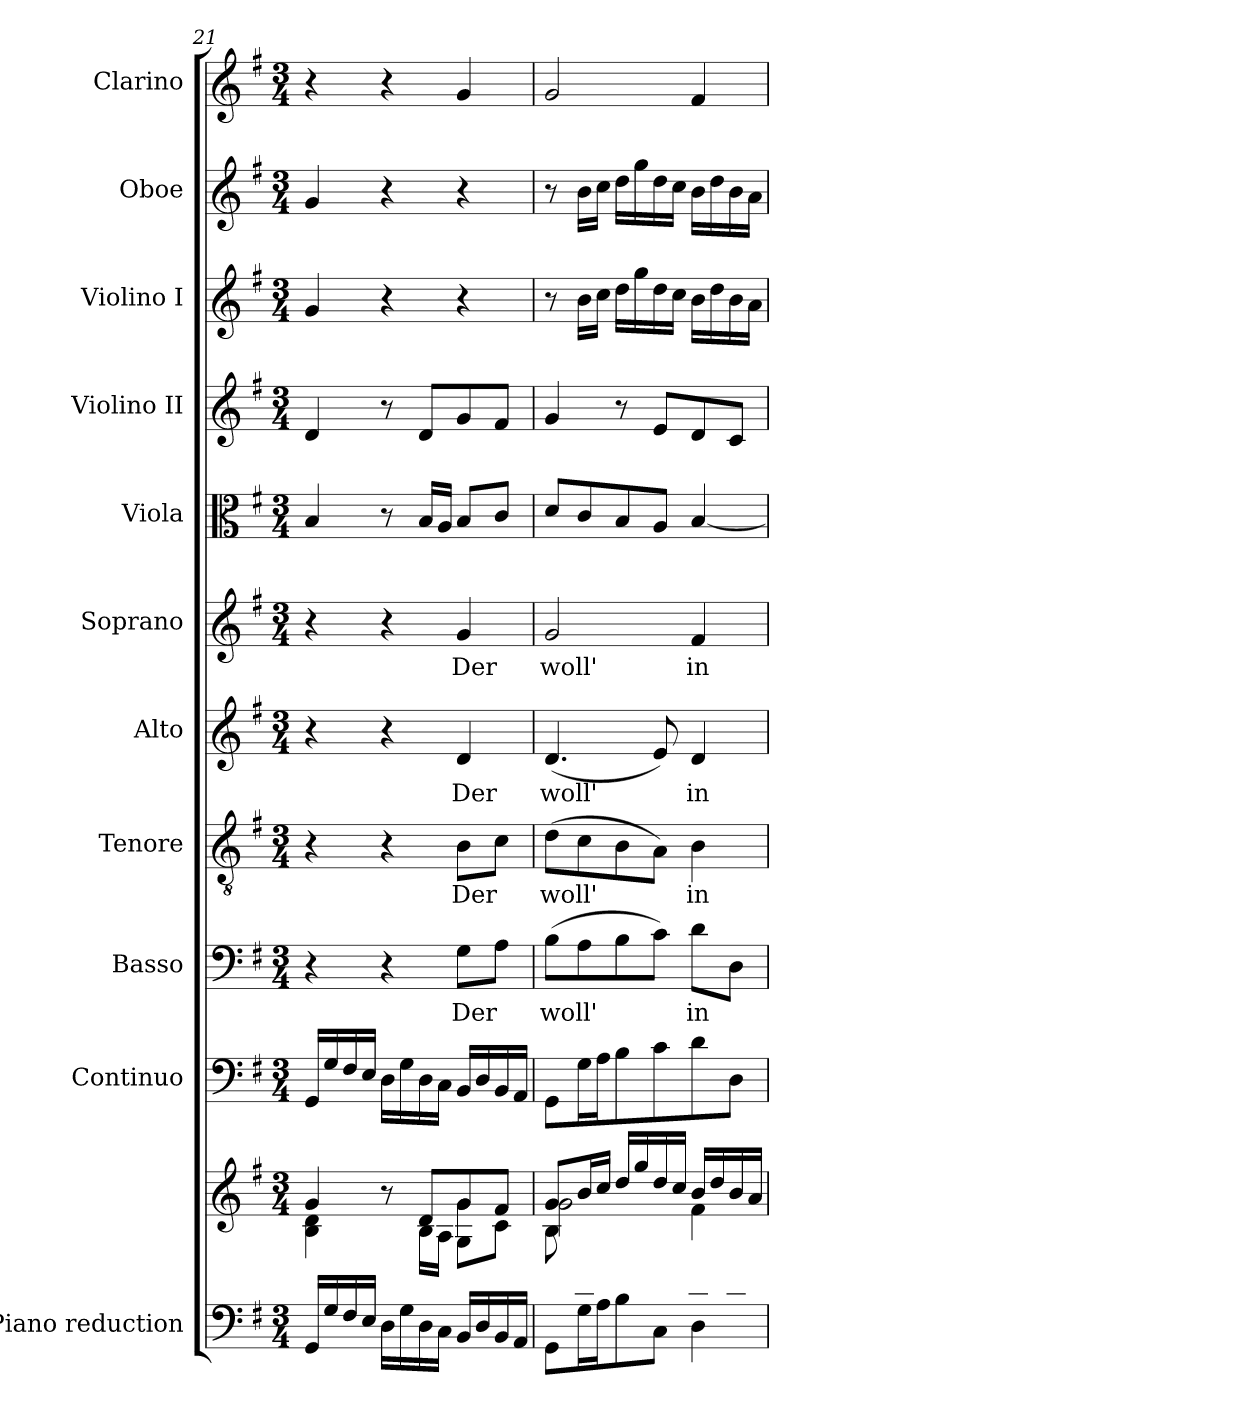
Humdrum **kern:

**kern	**kern	**kern	**kern	**text	**kern	**text	**kern	**text	**kern	**text	**kern	**kern	**kern	**kern	**kern
*part11	*part11	*part10	*part9	*part9	*part8	*part8	*part7	*part7	*part6	*part6	*part5	*part4	*part3	*part2	*part1
*staff12	*staff11	*staff10	*staff9	*staff9	*staff8	*staff8	*staff7	*staff7	*staff6	*staff6	*staff5	*staff4	*staff3	*staff2	*staff1
*I"Piano reduction	*	*I"Continuo	*I"Basso	*	*I"Tenore	*	*I"Alto	*	*I"Soprano	*	*I"Viola	*I"Violino II	*I"Violino I	*I"Oboe	*I"Clarino
*I'Pno	*	*	*	*	*	*	*	*	*	*	*	*	*	*I'Ob	*
*clefF4	*clefG2	*clefF4	*clefF4	*	*clefGv2	*	*clefG2	*	*clefG2	*	*clefC3	*clefG2	*clefG2	*clefG2	*clefG2
*k[f#]	*k[f#]	*k[f#]	*k[f#]	*	*k[f#]	*	*k[f#]	*	*k[f#]	*	*k[f#]	*k[f#]	*k[f#]	*k[f#]	*k[f#]
*M3/4	*M3/4	*M3/4	*M3/4	*	*M3/4	*	*M3/4	*	*M3/4	*	*M3/4	*M3/4	*M3/4	*M3/4	*M3/4
=21	=21	=21	=21	=21	=21	=21	=21	=21	=21	=21	=21	=21	=21	=21	=21
*	*^	*	*	*	*	*	*	*	*	*	*	*	*	*	*
*	*	*^	*	*	*	*	*	*	*	*	*	*	*	*	*	*
16GG/LL	4g/	4B\ 4d\	4ryy	16GG/LL	4r	.	4r	.	4r	.	4r	.	4B/	4d/	4g/	4g/	4r
16G/	.	.	.	16G/	.	.	.	.	.	.	.	.	.	.	.	.	.
16F#/	.	.	.	16F#/	.	.	.	.	.	.	.	.	.	.	.	.	.
16E/JJ	.	.	.	16E/JJ	.	.	.	.	.	.	.	.	.	.	.	.	.
16D\LL	8r	8ryy	4ryy	16D\LL	4r	.	4r	.	4r	.	4r	.	8r	8r	4r	4r	4r
16G\	.	.	.	16G\	.	.	.	.	.	.	.	.	.	.	.	.	.
16D\	8d/L	16B\LL	.	16D\	.	.	.	.	.	.	.	.	16B/LL	8d/L	.	.	.
16C\JJ	.	16A\JJ	.	16C\JJ	.	.	.	.	.	.	.	.	16A/JJ	.	.	.	.
!	!	!	!	!	!	!LO:LY:b	!	!LO:LY:b	!	!LO:LY:b	!	!LO:LY:b	!	!	!	!	!
16BB/LL	8g/	8G\L	4g\	16BB/LL	8G\L	Der	8B\L	Der	4d/	Der	4g/	Der	8B/L	8g/	4r	4r	4g/
16D/	.	.	.	16D/	.	.	.	.	.	.	.	.	.	.	.	.	.
16BB/	8f#/J	8c\J	.	16BB/	8A\J	.	8c\J	.	.	.	.	.	8c/J	8f#/J	.	.	.
16AA/JJ	.	.	.	16AA/JJ	.	.	.	.	.	.	.	.	.	.	.	.	.
=22	=22	=22	=22	=22	=22	=22	=22	=22	=22	=22	=22	=22	=22	=22	=22	=22	=22
*^	*	*	*	*	*	*	*	*	*	*	*	*	*	*	*	*	*
!	!	!	!	!	!	!	!LO:LY:b	!	!LO:LY:b	!	!LO:LY:b	!	!LO:LY:b	!	!	!	!	!
8ryy	8GG\L	8g/L	2g\	8B\L	8GG\L	(>8B\L	woll'	(>8d\L	woll'	(<4.d/	woll'	2g/	woll'	8d/L	4g/	8r	8r	2g/
8c/	16G\L	16b/L	.	2ryy	16G\L	8A\	.	8c\	.	.	.	.	.	8c/	.	16b\LL	16b\LL	.
.	16A\J	16cc/JJ	.	.	16A\J	.	.	.	.	.	.	.	.	.	.	16cc\JJ	16cc\JJ	.
8B/	8B\	16dd/LL	.	.	8B\	8B\	.	8B\	.	.	.	.	.	8B/	8r	16dd\LL	16dd\LL	.
.	.	16gg/	.	.	.	.	.	.	.	.	.	.	.	.	.	16gg\	16gg\	.
8A/	8C\J	16dd/	.	.	8c\	8c\J)	.	8A\J)	.	8e/)	.	.	.	8A/J	8e/L	16dd\	16dd\	.
.	.	16cc/JJ	.	.	.	.	.	.	.	.	.	.	.	.	.	16cc\JJ	16cc\JJ	.
!	!	!	!	!	!	!	!LO:LY:b	!	!LO:LY:b	!	!LO:LY:b	!	!LO:LY:b	!	!	!	!	!
8d/	4D\	16b/LL	4f#\	.	8d\	8d\L	in	4B\	in	4d/	in	4f#/	in	[4B/	8d/	16b\LL	16b\LL	4f#/
.	.	16dd/	.	.	.	.	.	.	.	.	.	.	.	.	.	16dd\	16dd\	.
8c/J	.	16b/	.	8ryy	8D\J	8D\J	.	.	.	.	.	.	.	.	8c/J	16b\	16b\	.
.	.	16a/JJ	.	.	.	.	.	.	.	.	.	.	.	.	.	16a\JJ	16a\JJ	.
*v	*v	*	*	*	*	*	*	*	*	*	*	*	*	*	*	*	*	*
*	*v	*v	*v	*	*	*	*	*	*	*	*	*	*	*	*	*	*
=	=	=	=	=	=	=	=	=	=	=	=	=	=	=	=
*-	*-	*-	*-	*-	*-	*-	*-	*-	*-	*-	*-	*-	*-	*-	*-
